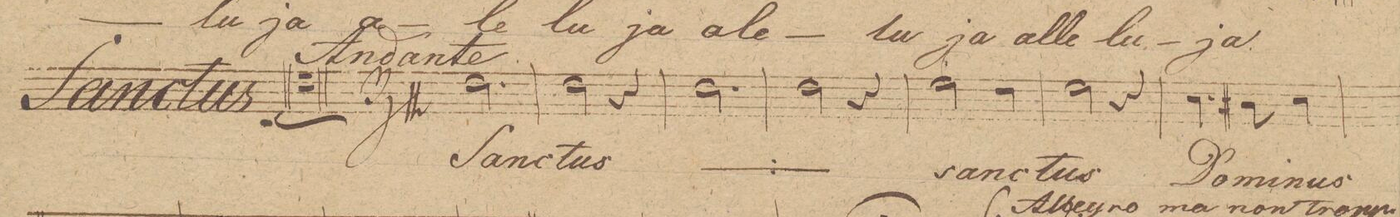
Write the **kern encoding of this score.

**kern	**text
*I"Tenore 2do	*
*clefC4	*
*k[]	*
*M3/4	*
*2\right	*
2.c\	San-
=2	=2
2c\	-ctus
4r	.
=3	=3
*	*ij
2.c\	San-
=4	=4
2c\	-ctus
*	*Xij
4r	.
=5	=5
2d\	san-
4c\	.
=6	=6
2d\	-ctus
4r	.
=7	=7
4.B\	Do-
8A#X\	-mi-
4B\	-nus
=8	=8
*-	*-
